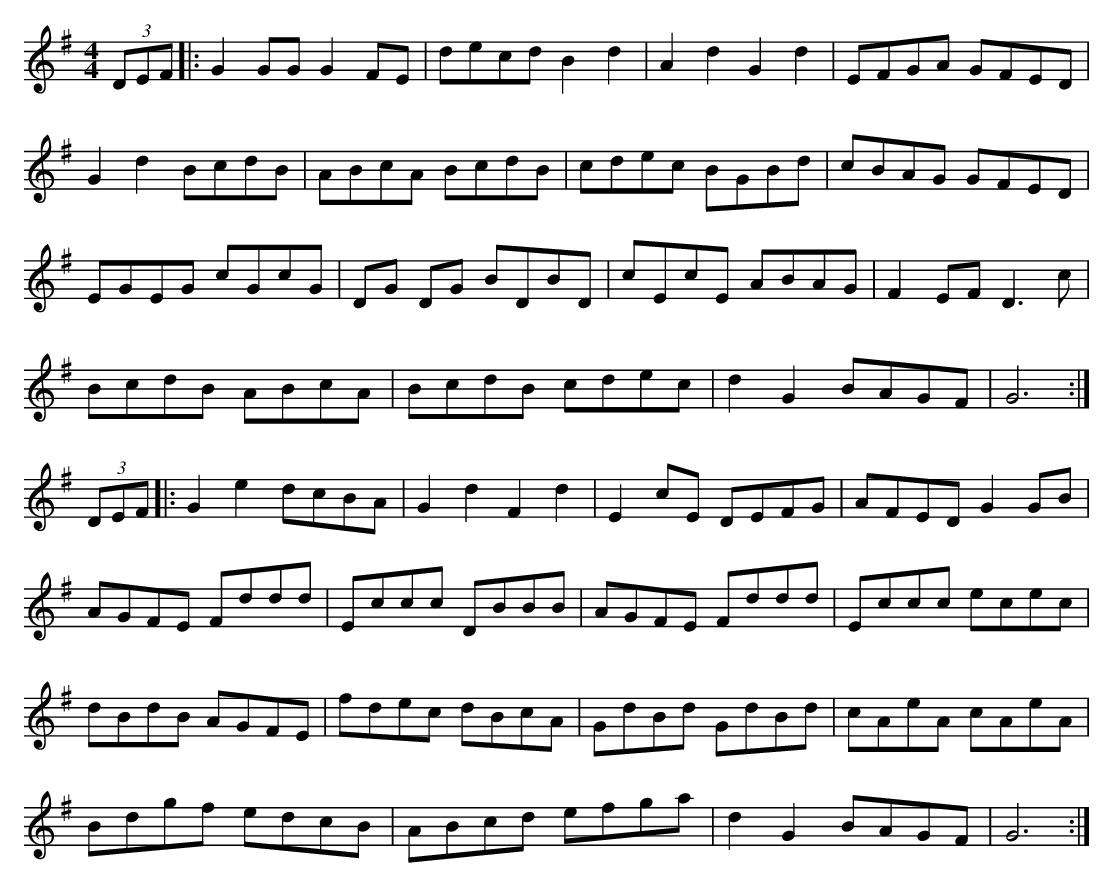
X:1
M:4/4
K:G
(3DEF|:G2 GG G2 FE|decd B2d2|A2d2G2d2|EFGA GFED|
G2d2 BcdB|ABcA BcdB|cdec BGBd|cBAG GFED|
EGEG cGcG|DG DG BDBD|cEcE ABAG|F2 EF D3c|
BcdB ABcA|BcdB cdec|d2 G2 BAGF|G6:|
(3DEF|:G2e2 dcBA|G2d2F2d2|E2 cE DEFG|AFEDG2 GB|
AGFE Fddd|Eccc DBBB|AGFE Fddd|Eccc ecec|
dBdB AGFE|fdec dBcA|GdBd GdBd|cAeA cAeA|
Bdgf edcB|ABcd efga|d2G2 BAGF|G6:|
